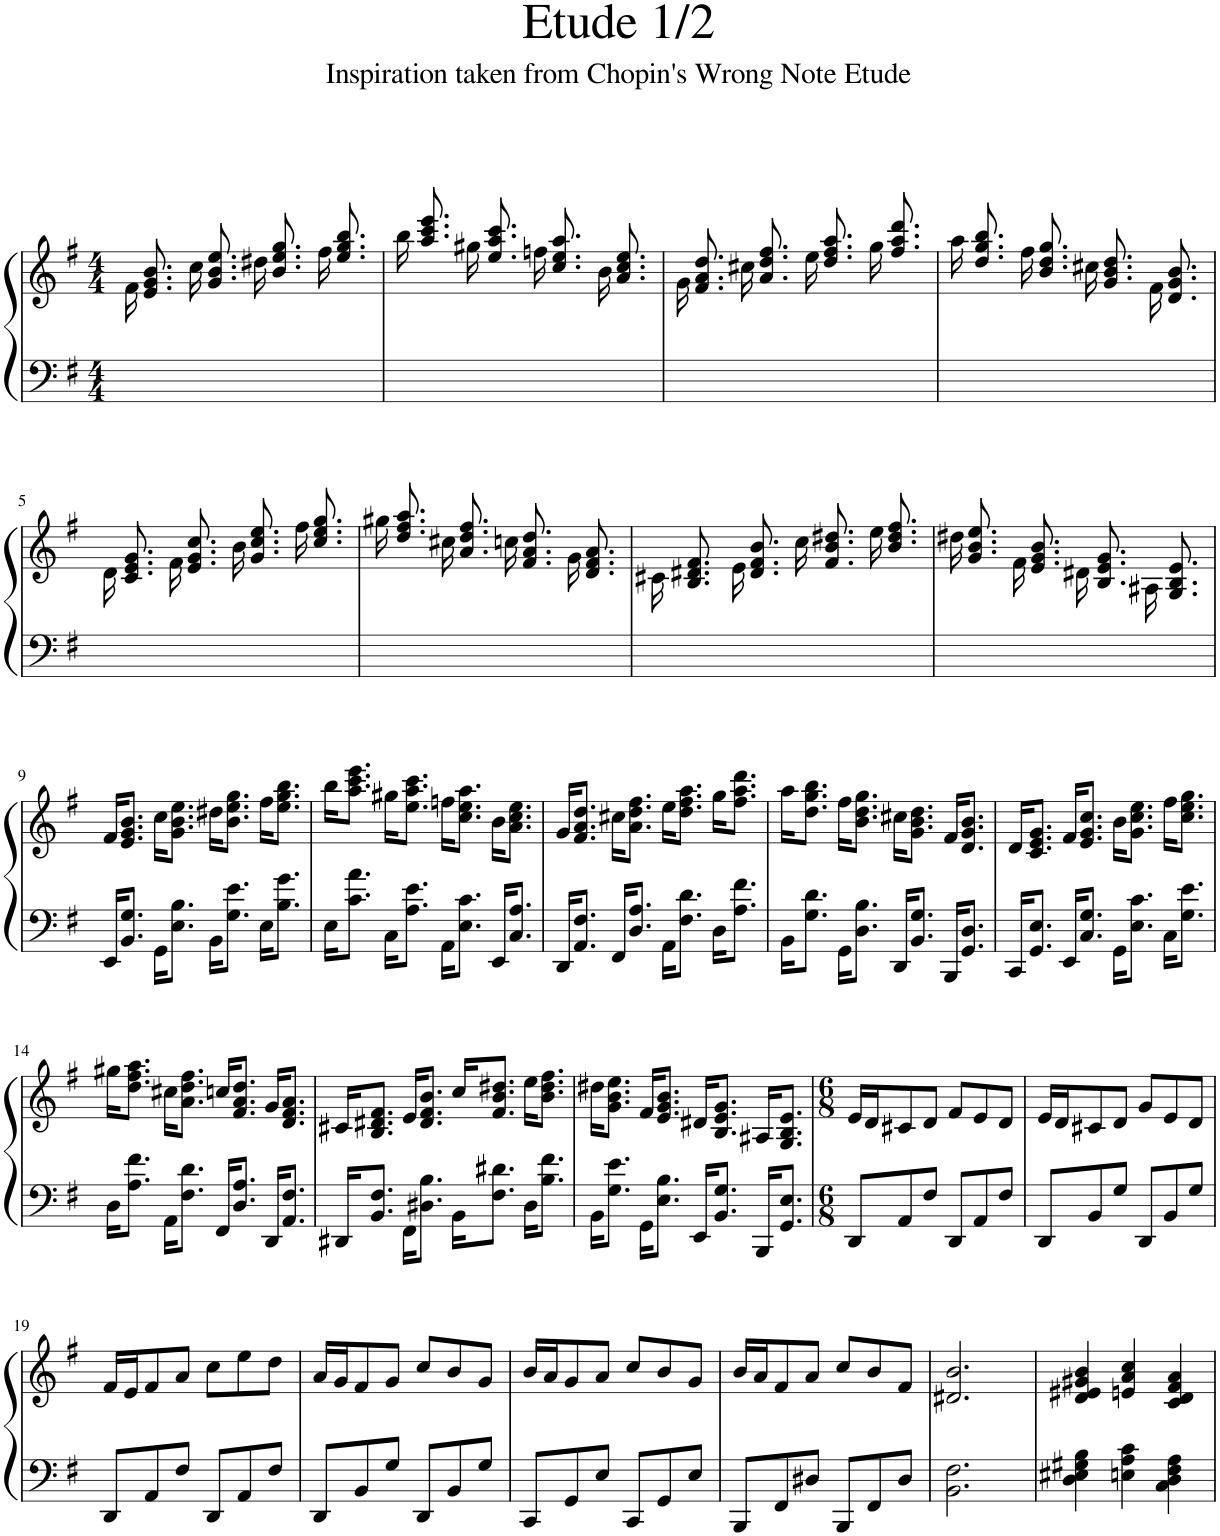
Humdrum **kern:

**kern	**kern
*part1	*part1
*staff2	*staff1
*I"Piano	*
*I'Pno.	*
*clefF4	*clefG2
*k[f#]	*k[f#]
*M4/4	*M4/4
=1	=1
*	*^
16ryy	16ryy	16f#\
16ryy	8.e/ 8.g/ 8.b/	8.ryy
8ryy	.	.
16ryy	16ryy	16cc\
16ryy	8.g/ 8.b/ 8.ee/	8.ryy
8ryy	.	.
16ryy	16ryy	16dd#X\
16ryy	8.b/ 8.ee/ 8.gg/	8.ryy
8ryy	.	.
16ryy	16ryy	16ff#\
16ryy	8.ee/ 8.gg/ 8.bb/	8.ryy
8ryy	.	.
=2	=2	=2
16ryy	16ryy	16bb\
16ryy	8.aa/ 8.ccc/ 8.eee/	8.ryy
8ryy	.	.
16ryy	16ryy	16gg#X\
16ryy	8.ee/ 8.aa/ 8.ccc/	8.ryy
8ryy	.	.
16ryy	16ryy	16ffn\
16ryy	8.cc/ 8.ee/ 8.aa/	8.ryy
8ryy	.	.
16ryy	16ryy	16b\
16ryy	8.a/ 8.cc/ 8.ee/	8.ryy
8ryy	.	.
=3	=3	=3
16ryy	16ryy	16g\
16ryy	8.f#/ 8.a/ 8.dd/	8.ryy
8ryy	.	.
16ryy	16ryy	16cc#X\
16ryy	8.a/ 8.dd/ 8.ff#/	8.ryy
8ryy	.	.
16ryy	16ryy	16ee\
16ryy	8.dd/ 8.ff#/ 8.aa/	8.ryy
8ryy	.	.
16ryy	16ryy	16gg\
16ryy	8.ff#/ 8.aa/ 8.ddd/	8.ryy
8ryy	.	.
=4	=4	=4
16ryy	16ryy	16aa\
16ryy	8.dd/ 8.gg/ 8.bb/	8.ryy
8ryy	.	.
16ryy	16ryy	16ff#\
16ryy	8.b/ 8.dd/ 8.gg/	8.ryy
8ryy	.	.
16ryy	16ryy	16cc#X\
16ryy	8.g/ 8.b/ 8.dd/	8.ryy
8ryy	.	.
16ryy	16ryy	16f#\
16ryy	8.d/ 8.g/ 8.b/	8.ryy
8ryy	.	.
!!LO:LB:g=z	!!
=5	=5	=5
16ryy	16ryy	16d\
16ryy	8.c/ 8.e/ 8.g/	8.ryy
8ryy	.	.
16ryy	16ryy	16f#\
16ryy	8.e/ 8.g/ 8.cc/	8.ryy
8ryy	.	.
16ryy	16ryy	16b\
16ryy	8.g/ 8.cc/ 8.ee/	8.ryy
8ryy	.	.
16ryy	16ryy	16ff#\
16ryy	8.cc/ 8.ee/ 8.gg/	8.ryy
8ryy	.	.
=6	=6	=6
16ryy	16ryy	16gg#X\
16ryy	8.dd/ 8.ff#/ 8.aa/	8.ryy
8ryy	.	.
16ryy	16ryy	16cc#X\
16ryy	8.a/ 8.dd/ 8.ff#/	8.ryy
8ryy	.	.
16ryy	16ryy	16ccn\
16ryy	8.f#/ 8.a/ 8.dd/	8.ryy
8ryy	.	.
16ryy	16ryy	16g\
16ryy	8.d/ 8.f#/ 8.a/	8.ryy
8ryy	.	.
=7	=7	=7
16ryy	16ryy	16c#X\
16ryy	8.B/ 8.d#X/ 8.f#/	8.ryy
8ryy	.	.
16ryy	16ryy	16e\
16ryy	8.d#/ 8.f#/ 8.b/	8.ryy
8ryy	.	.
16ryy	16ryy	16cc\
16ryy	8.f#/ 8.b/ 8.dd#X/	8.ryy
8ryy	.	.
16ryy	16ryy	16ee\
16ryy	8.b/ 8.dd#/ 8.ff#/	8.ryy
8ryy	.	.
=8	=8	=8
16ryy	16ryy	16dd#X\
16ryy	8.g/ 8.b/ 8.ee/	8.ryy
8ryy	.	.
16ryy	16ryy	16f#\
16ryy	8.e/ 8.g/ 8.b/	8.ryy
8ryy	.	.
16ryy	16ryy	16d#X\
16ryy	8.B/ 8.e/ 8.g/	8.ryy
8ryy	.	.
16ryy	16ryy	16A#X\
16ryy	8.G/ 8.B/ 8.e/	8.ryy
8ryy	.	.
*	*v	*v
!!LO:LB:g=z
=9	=9
16EE/KL	16f#/KL
8.BB/ 8.G/J	8.e/ 8.g/ 8.b/J
16GG\KL	16cc\KL
8.E\ 8.B\J	8.g\ 8.b\ 8.ee\J
16BB\KL	16dd#X\KL
8.G\ 8.e\J	8.b\ 8.ee\ 8.gg\J
16E\KL	16ff#\KL
8.B\ 8.g\J	8.ee\ 8.gg\ 8.bb\J
=10	=10
16E\KL	16bb\KL
8.c\ 8.a\J	8.aa\ 8.ccc\ 8.eee\J
16C\KL	16gg#X\KL
8.A\ 8.e\J	8.ee\ 8.aa\ 8.ccc\J
16AA\KL	16ffn\KL
8.E\ 8.c\J	8.cc\ 8.ee\ 8.aa\J
16EE/KL	16b\KL
8.C/ 8.A/J	8.a\ 8.cc\ 8.ee\J
=11	=11
16DD/KL	16g/KL
8.AA/ 8.F#/J	8.f#/ 8.a/ 8.dd/J
16FF#/KL	16cc#X\KL
8.D/ 8.A/J	8.a\ 8.dd\ 8.ff#\J
16AA\KL	16ee\KL
8.F#\ 8.d\J	8.dd\ 8.ff#\ 8.aa\J
16D\KL	16gg\KL
8.A\ 8.f#\J	8.ff#\ 8.aa\ 8.ddd\J
=12	=12
16BB\KL	16aa\KL
8.G\ 8.d\J	8.dd\ 8.gg\ 8.bb\J
16GG\KL	16ff#\KL
8.D\ 8.B\J	8.b\ 8.dd\ 8.gg\J
16DD/KL	16cc#X\KL
8.BB/ 8.G/J	8.g\ 8.b\ 8.dd\J
16BBB/KL	16f#/KL
8.GG/ 8.D/J	8.d/ 8.g/ 8.b/J
=13	=13
16CC/KL	16d/KL
8.GG/ 8.E/J	8.c/ 8.e/ 8.g/J
16EE/KL	16f#/KL
8.C/ 8.G/J	8.e/ 8.g/ 8.cc/J
16GG\KL	16b\KL
8.E\ 8.c\J	8.g\ 8.cc\ 8.ee\J
16C\KL	16ff#\KL
8.G\ 8.e\J	8.cc\ 8.ee\ 8.gg\J
!!LO:LB:g=z
=14	=14
16D\KL	16gg#X\KL
8.A\ 8.f#\J	8.dd\ 8.ff#\ 8.aa\J
16AA\KL	16cc#X\KL
8.F#\ 8.d\J	8.a\ 8.dd\ 8.ff#\J
16FF#/KL	16ccn/KL
8.D/ 8.A/J	8.f#/ 8.a/ 8.dd/J
16DD/KL	16g/KL
8.AA/ 8.F#/J	8.d/ 8.f#/ 8.a/J
=15	=15
16DD#X/KL	16c#X/KL
8.BB/ 8.F#/J	8.B/ 8.d#X/ 8.f#/J
16FF#\KL	16e/KL
8.D#X\ 8.B\J	8.d#/ 8.f#/ 8.b/J
16BB\KL	16cc/KL
8.F#\ 8.d#X\J	8.f#/ 8.b/ 8.dd#X/J
16D#\KL	16ee\KL
8.B\ 8.f#\J	8.b\ 8.dd#\ 8.ff#\J
=16	=16
16BB\KL	16dd#X\KL
8.G\ 8.e\J	8.g\ 8.b\ 8.ee\J
16GG\KL	16f#/KL
8.E\ 8.B\J	8.e/ 8.g/ 8.b/J
16EE/KL	16d#X/KL
8.BB/ 8.G/J	8.B/ 8.e/ 8.g/J
16BBB/KL	16A#X/KL
8.GG/ 8.E/J	8.G/ 8.B/ 8.e/J
=17	=17
*M6/8	*M6/8
8DD/L	16e/LL
.	16d/J
8AA/	8c#X/
8F#/J	8d/J
8DD/L	8f#/L
8AA/	8e/
8F#/J	8d/J
=18	=18
8DD/L	16e/LL
.	16d/J
8BB/	8c#X/
8G/J	8d/J
8DD/L	8g/L
8BB/	8e/
8G/J	8d/J
!!LO:LB:g=z
=19	=19
8DD/L	16f#/LL
.	16e/J
8AA/	8f#/
8F#/J	8a/J
8DD/L	8cc\L
8AA/	8ee\
8F#/J	8dd\J
=20	=20
8DD/L	16a/LL
.	16g/J
8BB/	8f#/
8G/J	8g/J
8DD/L	8cc/L
8BB/	8b/
8G/J	8g/J
=21	=21
8CC/L	16b/LL
.	16a/J
8GG/	8g/
8E/J	8a/J
8CC/L	8cc/L
8GG/	8b/
8E/J	8g/J
=22	=22
8BBB/L	16b/LL
.	16a/J
8FF#/	8f#/
8D#X/J	8a/J
8BBB/L	8cc/L
8FF#/	8b/
8D#/J	8f#/J
=23	=23
2.BB\ 2.F#\	2.d#X/ 2.b/
=24	=24
4D\ 4E#X\ 4G#X\ 4B\	4d/ 4e#X/ 4g#X/ 4b/
4En\ 4A\ 4c\	4en/ 4a/ 4cc/
4C\ 4D\ 4F#\ 4A\	4c/ 4d/ 4f#/ 4a/
=	=
*-	*-
